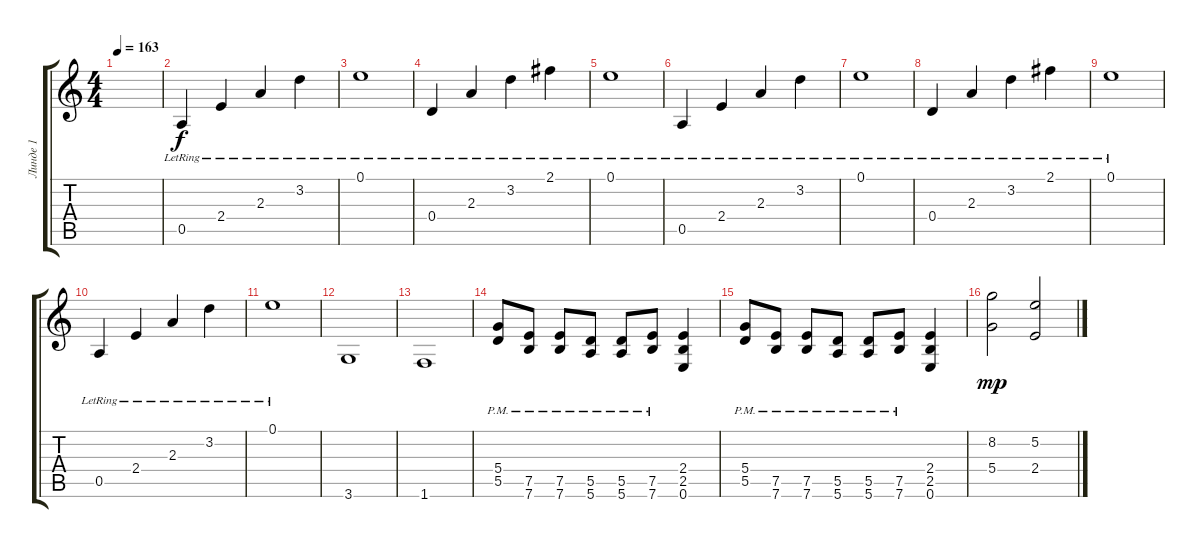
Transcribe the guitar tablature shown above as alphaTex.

\track ("Линде 1" "Линде 1") {instrument distortionguitar}
\staff {score tabs}
\tuning (E4 B3 G3 D3 A2 E2) {hide}
\ts (4 4)
\tempo 163
\clef g2
\ks c
|
0.5{lr}.4{instrument overdrivenguitar} 2.4{lr}.4 2.3{lr}.4 3.2{lr}.4 |
0.1{lr}.1 |
0.4{lr}.4 2.3{lr}.4 3.2{lr}.4 2.1{lr}.4 |
0.1{lr}.1 |
0.5{lr}.4 2.4{lr}.4 2.3{lr}.4 3.2{lr}.4 |
0.1{lr}.1 |
0.4{lr}.4 2.3{lr}.4 3.2{lr}.4 2.1{lr}.4 |
0.1{lr}.1 |
0.5{lr}.4 2.4{lr}.4 2.3{lr}.4 3.2{lr}.4 |
0.1{lr}.1 |
3.6.1{instrument distortionguitar} |
1.6.1 |
(5.4{pm} 5.5{pm}).8 (7.5{pm} 7.6{pm}).8 (7.5{pm} 7.6{pm}).8 (5.5{pm} 5.6{pm}).8 (5.5{pm} 5.6{pm}).8 (7.5{pm} 7.6{pm}).8 (2.4 2.5 0.6).4 |
(5.4{pm} 5.5{pm}).8 (7.5{pm} 7.6{pm}).8 (7.5{pm} 7.6{pm}).8 (5.5{pm} 5.6{pm}).8 (5.5{pm} 5.6{pm}).8 (7.5{pm} 7.6{pm}).8 (2.4 2.5 0.6).4 |
(8.2 5.4).2{dy mp} (5.2 2.4).2
